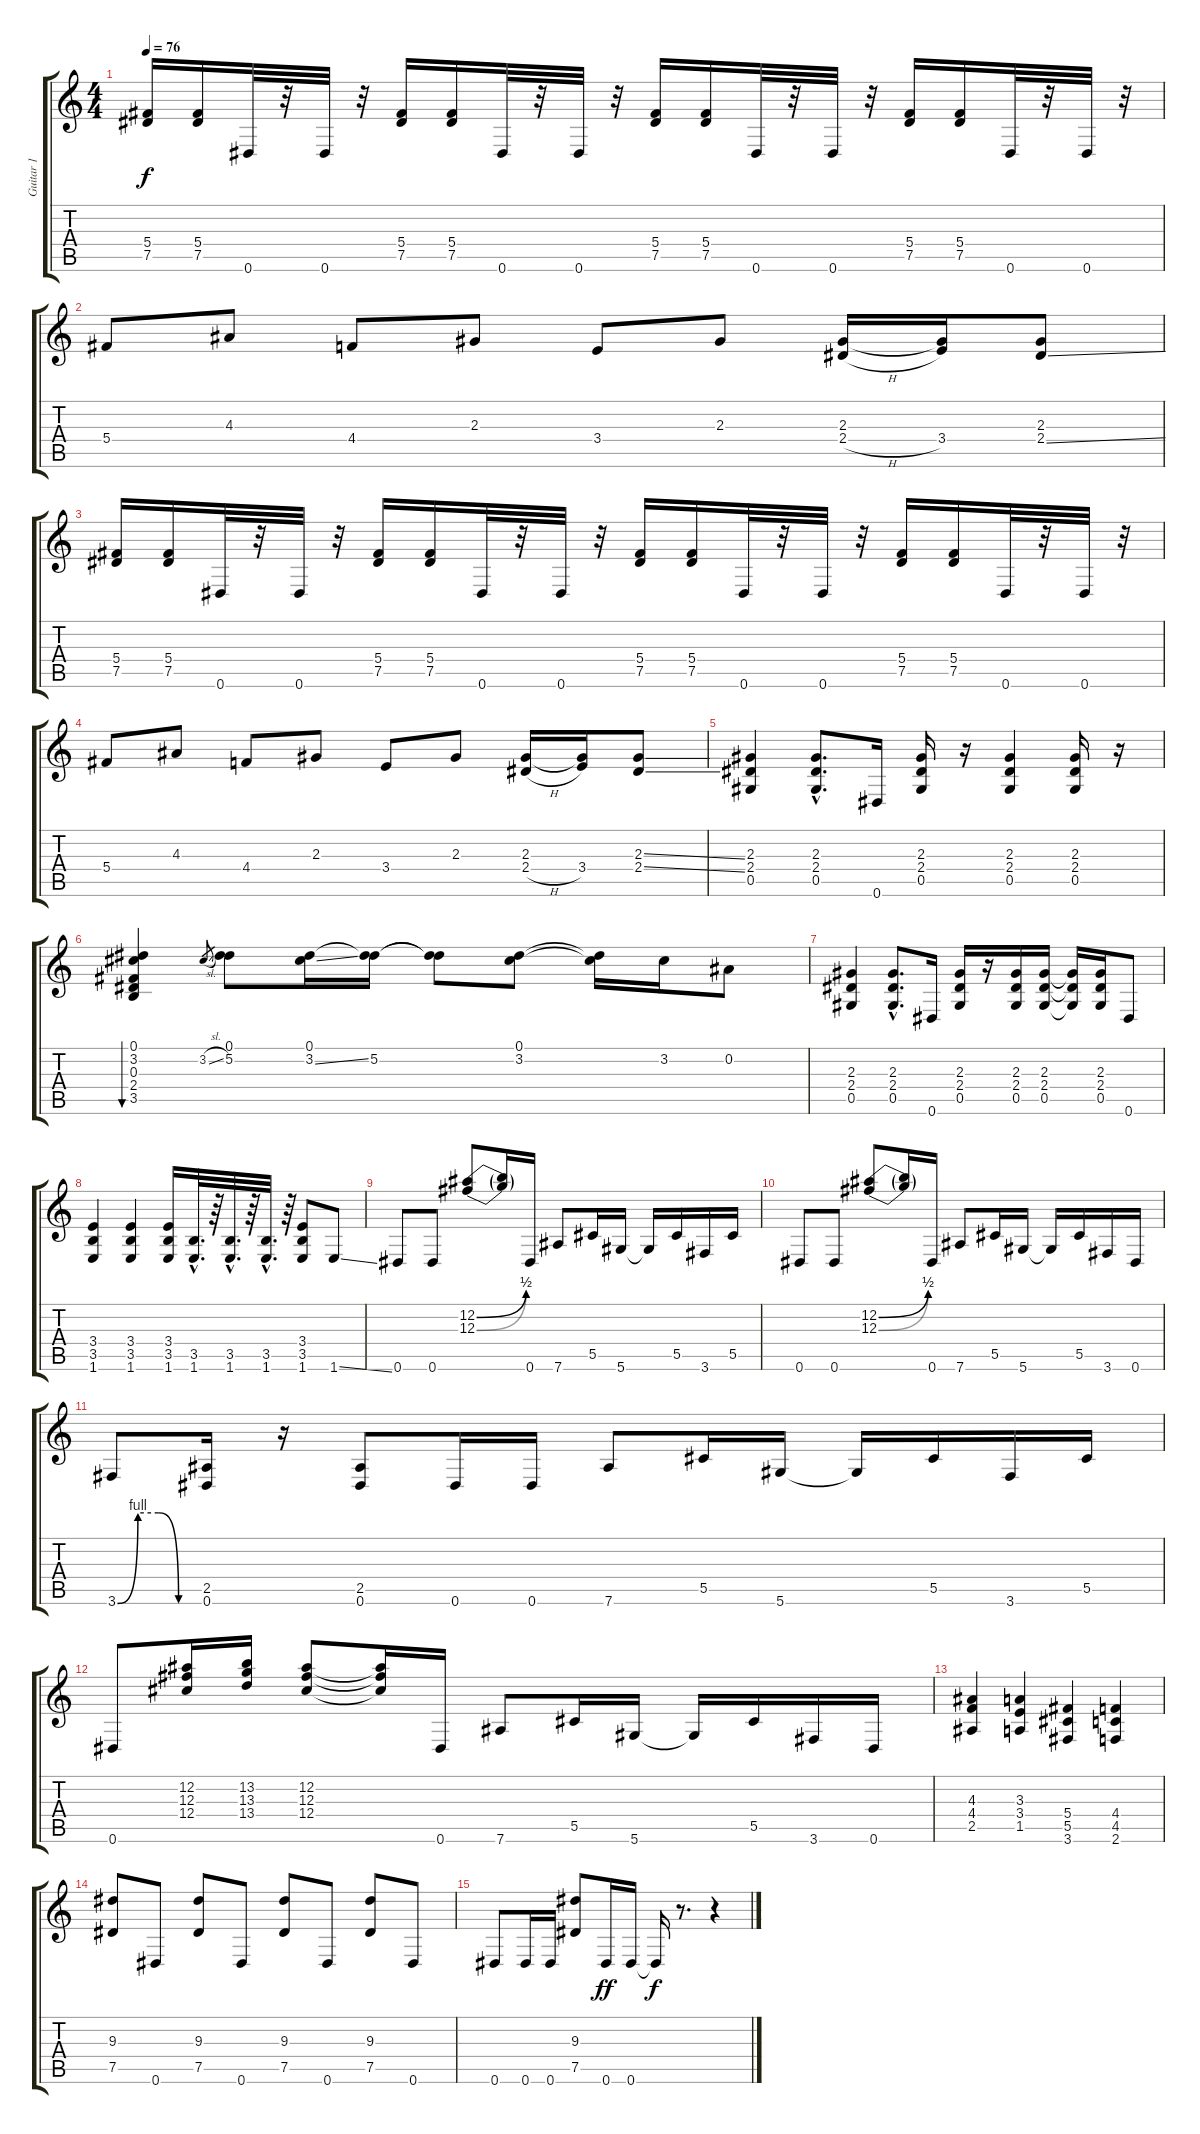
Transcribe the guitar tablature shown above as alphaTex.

\track ("Guitar 1" "Guitar 1") {instrument distortionguitar}
\staff {score tabs}
\tuning (Eb4 Bb3 Gb3 Db3 Ab2 Eb2) {hide}
\ts (4 4)
\tempo 76
\clef g2
\ks c
(5.4 7.5).16{dy f} (5.4 7.5).16 0.6.32 r.32 0.6.32 r.32 (5.4 7.5).16 (5.4 7.5).16 0.6.32 r.32 0.6.32 r.32 (5.4 7.5).16 (5.4 7.5).16 0.6.32 r.32 0.6.32 r.32 (5.4 7.5).16 (5.4 7.5).16 0.6.32 r.32 0.6.32 r.32 |
5.4.8 4.3.8 4.4.8 2.3.8 3.4.8 2.3.8 (2.3 2.4{h}).16 (2.3{t} 3.4).16 (2.3 2.4{ss}).8 |
(5.4 7.5).16 (5.4 7.5).16 0.6.32 r.32 0.6.32 r.32 (5.4 7.5).16 (5.4 7.5).16 0.6.32 r.32 0.6.32 r.32 (5.4 7.5).16 (5.4 7.5).16 0.6.32 r.32 0.6.32 r.32 (5.4 7.5).16 (5.4 7.5).16 0.6.32 r.32 0.6.32 r.32 |
5.4.8 4.3.8 4.4.8 2.3.8 3.4.8 2.3.8 (2.3 2.4{h}).16 (2.3{t} 3.4).16 (2.3{ss} 2.4{ss}).8 |
(2.3 2.4 0.5).4 (2.3{hac} 2.4{hac} 0.5{hac}).8{d} 0.6.16 (2.3 2.4 0.5).16 r.16 (2.3 2.4 0.5).4 (2.3 2.4 0.5).16 r.16 |
(0.1 3.2 0.3 2.4 3.5).4{bu 120} 3.2{sl}.8{gr} (0.1 5.2).8 (0.1 3.2{ss}).16 (0.1{t} 5.2).16 (0.1{t} 5.2{t}).8 (0.1 3.2).8 (0.1{t} 3.2{t}).16 3.2.16 0.2.8 |
(2.3 2.4 0.5).4 (2.3{hac} 2.4{hac} 0.5{hac}).8{d} 0.6.16 (2.3 2.4 0.5).16 r.16 (2.3 2.4 0.5).16 (2.3 2.4 0.5).16 (2.3{t} 2.4{t} 0.5{t}).16 (2.3 2.4 0.5).16 0.6.8 |
(3.4 3.5 1.6).4 (3.4 3.5 1.6).4 (3.4 3.5 1.6).16 (3.5{hac} 1.6{hac}).32{d} r.64 (3.5{hac} 1.6{hac}).32{d} r.64 (3.5{hac} 1.6{hac}).32{d} r.64 (3.4 3.5 1.6).8 1.6{ss}.8 |
0.6.8 0.6.8 (12.2{be (bend 0 0 60 2)} 12.3{be (bend 0 0 60 2)}).8 (12.2{t} 12.3{t}).16 0.6.16 7.6.8 5.5.16 5.6.16 5.6{t}.16 5.5.16 3.6.16 5.5.16 |
0.6.8 0.6.8 (12.2{be (bend 0 0 60 2)} 12.3{be (bend 0 0 60 2)}).8 (12.2{t} 12.3{t}).16 0.6.16 7.6.8 5.5.16 5.6.16 5.6{t}.16 5.5.16 3.6.16 0.6.16 |
3.6{be (custom 0 0 15 4 30 4 45 0 60 0)}.8 (2.5 0.6).16 r.16 (2.5 0.6).8 0.6.16 0.6.16 7.6.8 5.5.16 5.6.16 5.6{t}.16 5.5.16 3.6.16 5.5.16 |
0.6.8 (12.2 12.3 12.4).16 (13.2 13.3 13.4).16 (12.2 12.3 12.4).8 (12.2{t} 12.3{t} 12.4{t}).16 0.6.16 7.6.8 5.5.16 5.6.16 5.6{t}.16 5.5.16 3.6.16 0.6.16 |
(4.3 4.4 2.5).4 (3.3 3.4 1.5).4 (5.4 5.5 3.6).4 (4.4 4.5 2.6).4 |
(9.3 7.5).8 0.6.8 (9.3 7.5).8 0.6.8 (9.3 7.5).8 0.6.8 (9.3 7.5).8 0.6.8 |
0.6.8 0.6.16 0.6.16 (9.3 7.5).8 0.6.16{dy ff} 0.6.16 0.6{t}.16{dy f} r.8{d} r.4
